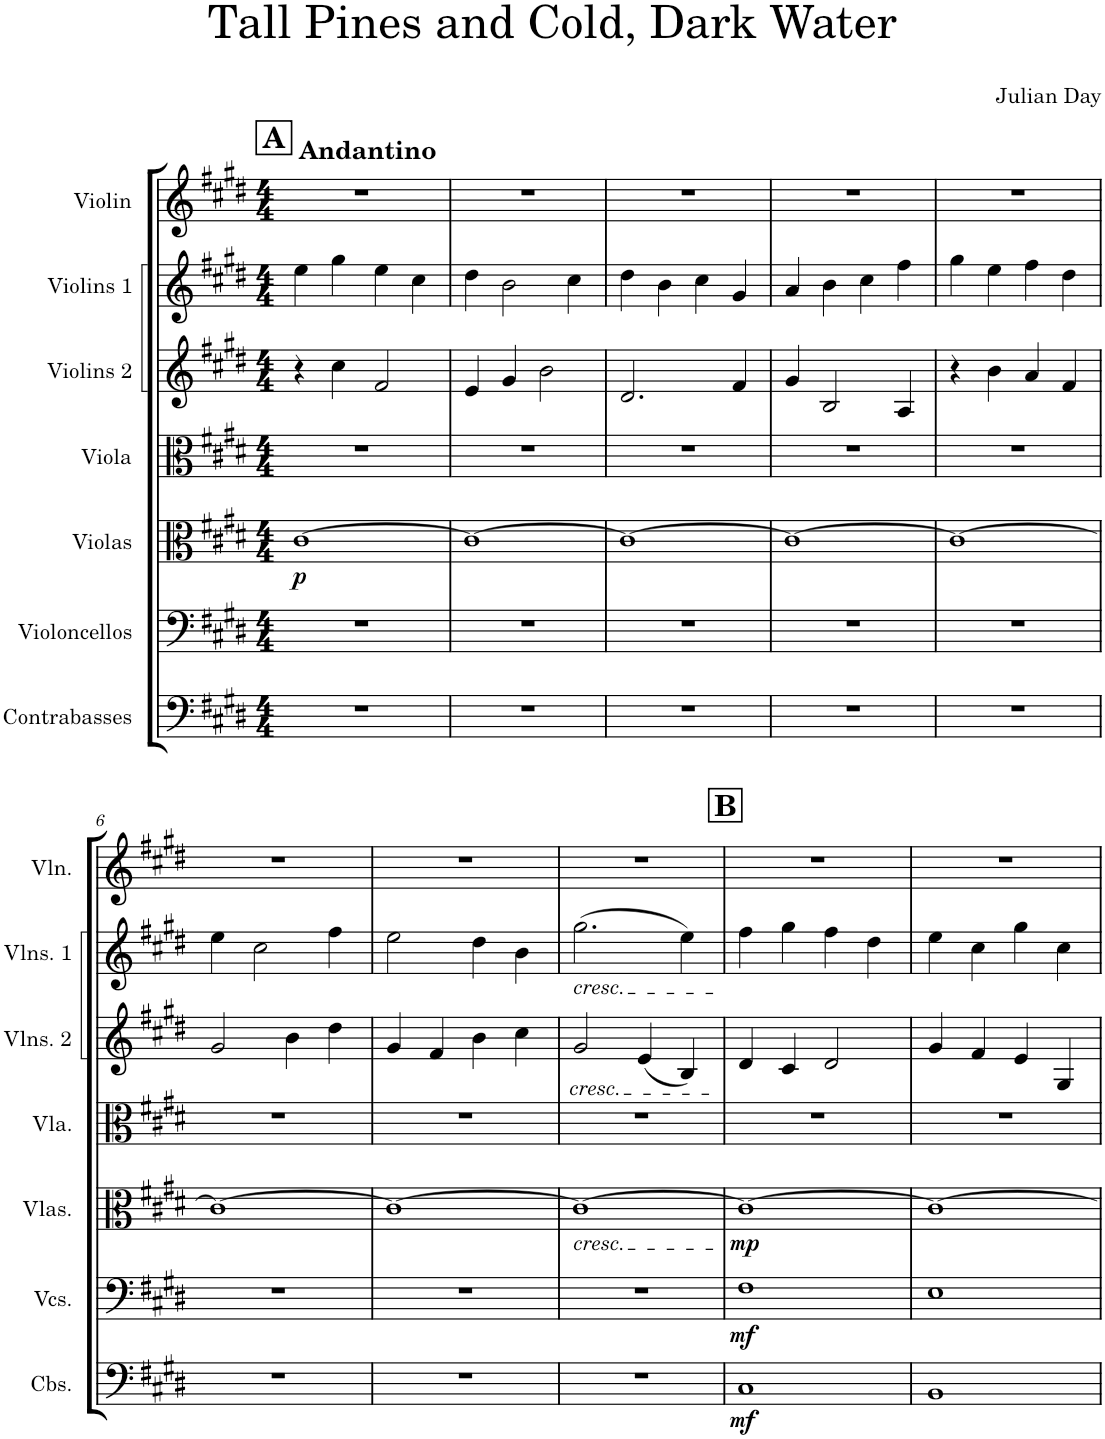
**kern	**dynam	**kern	**dynam	**kern	**dynam	**kern	**kern	**kern	**kern
*part7	*part7	*part6	*part6	*part5	*part5	*part4	*part3	*part2	*part1
*staff7	*staff7	*staff6	*staff6	*staff5	*staff5	*staff4	*staff3	*staff2	*staff1
*I"Contrabasses	*	*I"Violoncellos	*	*I"Violas	*	*I"Viola	*I"Violins 2	*I"Violins 1	*I"Violin
*I'Cbs.	*	*I'Vcs.	*	*I'Vlas.	*	*I'Vla.	*I'Vlns. 2	*I'Vlns. 1	*I'Vln.
*clefF4	*	*clefF4	*	*clefC3	*	*clefC3	*clefG2	*clefG2	*clefG2
*Trd7c12	*	*	*	*	*	*	*	*	*
*k[f#c#g#d#]	*	*k[f#c#g#d#]	*	*k[f#c#g#d#]	*	*k[f#c#g#d#]	*k[f#c#g#d#]	*k[f#c#g#d#]	*k[f#c#g#d#]
*M4/4	*	*M4/4	*	*M4/4	*	*M4/4	*M4/4	*M4/4	*M4/4
!!LO:REH:place=s1:a:B:cj:fs=14:t=A
=1	=1	=1	=1	=1	=1	=1	=1	=1	=1
!	!	!	!	!	!	!	!	!	!LO:TX:a:B:t=Andantino
!	!	!	!	!	!LO:DY:b	!	!	!	!
1r	.	1r	.	[1c#	p	1r	4r	4ee\	1r
.	.	.	.	.	.	.	4cc#\	4gg#\	.
.	.	.	.	.	.	.	2f#/	4ee\	.
.	.	.	.	.	.	.	.	4cc#\	.
=2	=2	=2	=2	=2	=2	=2	=2	=2	=2
1r	.	1r	.	1c#_	.	1r	4e/	4dd#\	1r
.	.	.	.	.	.	.	4g#/	2b\	.
.	.	.	.	.	.	.	2b\	.	.
.	.	.	.	.	.	.	.	4cc#\	.
=3	=3	=3	=3	=3	=3	=3	=3	=3	=3
1r	.	1r	.	1c#_	.	1r	2.d#/	4dd#\	1r
.	.	.	.	.	.	.	.	4b\	.
.	.	.	.	.	.	.	.	4cc#\	.
.	.	.	.	.	.	.	4f#/	4g#/	.
=4	=4	=4	=4	=4	=4	=4	=4	=4	=4
1r	.	1r	.	1c#_	.	1r	4g#/	4a/	1r
.	.	.	.	.	.	.	2B/	4b\	.
.	.	.	.	.	.	.	.	4cc#\	.
.	.	.	.	.	.	.	4A/	4ff#\	.
=5	=5	=5	=5	=5	=5	=5	=5	=5	=5
1r	.	1r	.	1c#_	.	1r	4r	4gg#\	1r
.	.	.	.	.	.	.	4b\	4ee\	.
.	.	.	.	.	.	.	4a/	4ff#\	.
.	.	.	.	.	.	.	4f#/	4dd#\	.
!!LO:LB:g=z
=6	=6	=6	=6	=6	=6	=6	=6	=6	=6
1r	.	1r	.	1c#_	.	1r	2g#/	4ee\	1r
.	.	.	.	.	.	.	.	2cc#\	.
.	.	.	.	.	.	.	4b\	.	.
.	.	.	.	.	.	.	4dd#\	4ff#\	.
=7	=7	=7	=7	=7	=7	=7	=7	=7	=7
1r	.	1r	.	1c#_	.	1r	4g#/	2ee\	1r
.	.	.	.	.	.	.	4f#/	.	.
.	.	.	.	.	.	.	4b\	4dd#\	.
.	.	.	.	.	.	.	4cc#\	4b\	.
=8	=8	=8	=8	=8	=8	=8	=8	=8	=8
!	!	!	!	!	!	!	!	!LO:TX:b:i:t=cresc.	!
!	!	!	!	!	!	!	!LO:TX:b:i:t=cresc.	!	!
!	!	!	!	!LO:TX:b:i:t=cresc.	!	!	!	!	!
1r	.	1r	.	1c#_	.	1r	2g#/	(2.gg#\	1r
.	.	.	.	.	.	.	(4e/	.	.
.	.	.	.	.	.	.	4B/)	4ee\)	.
!!LO:REH:place=s1:a:B:cj:fs=14:t=B
=9	=9	=9	=9	=9	=9	=9	=9	=9	=9
!	!LO:DY:b	!	!LO:DY:b	!	!LO:DY:b	!	!	!	!
1C#	mf	1F#	mf	1c#_	mp	1r	4d#/	4ff#\	1r
.	.	.	.	.	.	.	4c#/	4gg#\	.
.	.	.	.	.	.	.	2d#/	4ff#\	.
.	.	.	.	.	.	.	.	4dd#\	.
=10	=10	=10	=10	=10	=10	=10	=10	=10	=10
1BB	.	1E	.	1c#_	.	1r	4g#/	4ee\	1r
.	.	.	.	.	.	.	4f#/	4cc#\	.
.	.	.	.	.	.	.	4e/	4gg#\	.
.	.	.	.	.	.	.	4G#/	4cc#\	.
=	=	=	=	=	=	=	=	=	=
*-	*-	*-	*-	*-	*-	*-	*-	*-	*-
